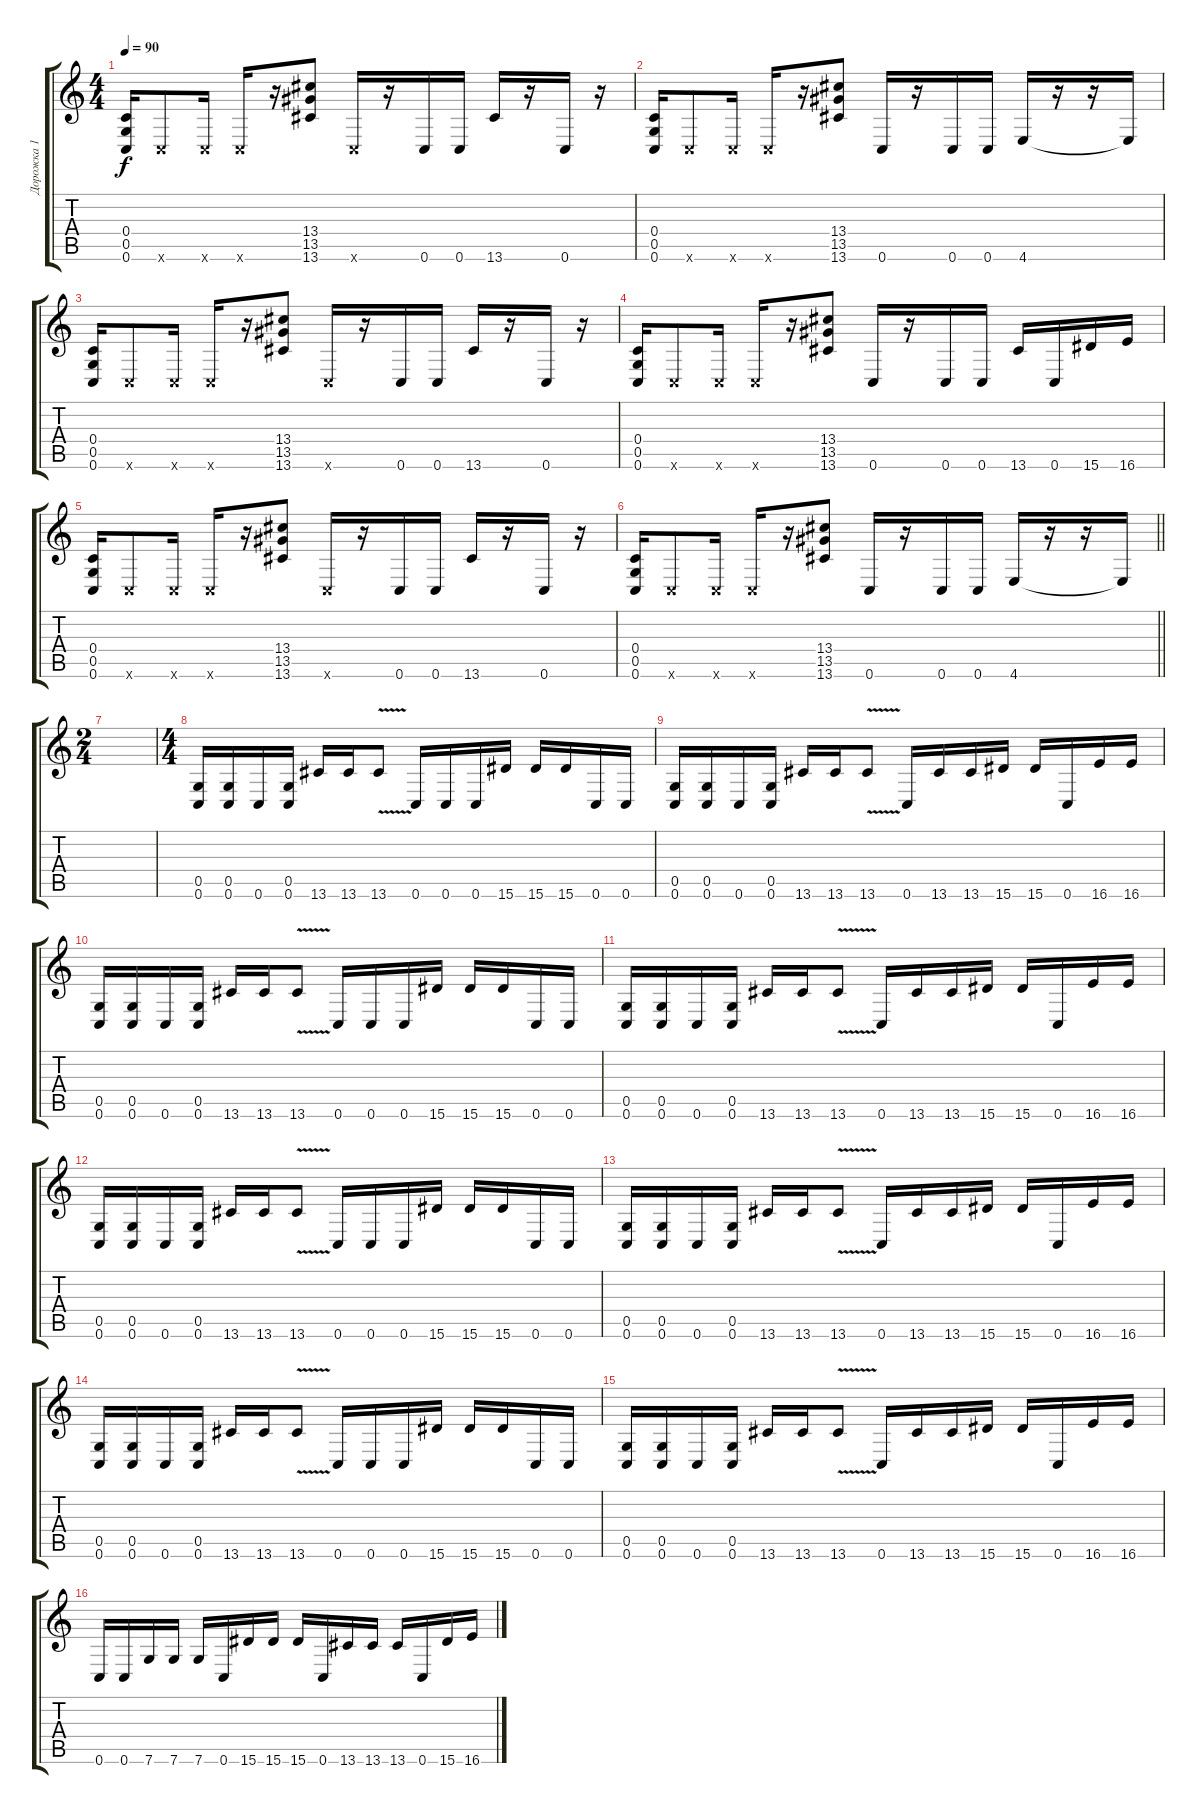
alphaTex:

\track ("Дорожка 1" "Дорожка 1") {instrument distortionguitar}
\staff {score tabs}
\tuning (D4 A3 F3 C3 G2 C2) {hide}
\ts (4 4)
\tempo 90
\clef g2
\ks c
(0.4 0.5 0.6).16{dy f} 0.6{x}.8 0.6{x}.16 0.6{x}.16 r.16 (13.4 13.5 13.6).8 0.6{x}.16 r.16 0.6.16 0.6.16 13.6.16 r.16 0.6.16 r.16 |
(0.4 0.5 0.6).16 0.6{x}.8 0.6{x}.16 0.6{x}.16 r.16 (13.4 13.5 13.6).8 0.6.16 r.16 0.6.16 0.6.16 4.6.16 r.16 r.16 4.6{t}.16 |
(0.4 0.5 0.6).16 0.6{x}.8 0.6{x}.16 0.6{x}.16 r.16 (13.4 13.5 13.6).8 0.6{x}.16 r.16 0.6.16 0.6.16 13.6.16 r.16 0.6.16 r.16 |
(0.4 0.5 0.6).16 0.6{x}.8 0.6{x}.16 0.6{x}.16 r.16 (13.4 13.5 13.6).8 0.6.16 r.16 0.6.16 0.6.16 13.6.16 0.6.16 15.6.16 16.6.16 |
(0.4 0.5 0.6).16 0.6{x}.8 0.6{x}.16 0.6{x}.16 r.16 (13.4 13.5 13.6).8 0.6{x}.16 r.16 0.6.16 0.6.16 13.6.16 r.16 0.6.16 r.16 |
\barLineRight lightlight
(0.4 0.5 0.6).16 0.6{x}.8 0.6{x}.16 0.6{x}.16 r.16 (13.4 13.5 13.6).8 0.6.16 r.16 0.6.16 0.6.16 4.6.16 r.16 r.16 4.6{t}.16 |
\ts (2 4)
|
\ts (4 4)
(0.5 0.6).16 (0.5 0.6).16 0.6.16 (0.5 0.6).16 13.6.16 13.6.16 13.6{v}.8 0.6.16 0.6.16 0.6.16 15.6.16 15.6.16 15.6.16 0.6.16 0.6.16 |
(0.5 0.6).16 (0.5 0.6).16 0.6.16 (0.5 0.6).16 13.6.16 13.6.16 13.6{v}.8 0.6.16 13.6.16 13.6.16 15.6.16 15.6.16 0.6.16 16.6.16 16.6.16 |
(0.5 0.6).16 (0.5 0.6).16 0.6.16 (0.5 0.6).16 13.6.16 13.6.16 13.6{v}.8 0.6.16 0.6.16 0.6.16 15.6.16 15.6.16 15.6.16 0.6.16 0.6.16 |
(0.5 0.6).16 (0.5 0.6).16 0.6.16 (0.5 0.6).16 13.6.16 13.6.16 13.6{v}.8 0.6.16 13.6.16 13.6.16 15.6.16 15.6.16 0.6.16 16.6.16 16.6.16 |
(0.5 0.6).16 (0.5 0.6).16 0.6.16 (0.5 0.6).16 13.6.16 13.6.16 13.6{v}.8 0.6.16 0.6.16 0.6.16 15.6.16 15.6.16 15.6.16 0.6.16 0.6.16 |
(0.5 0.6).16 (0.5 0.6).16 0.6.16 (0.5 0.6).16 13.6.16 13.6.16 13.6{v}.8 0.6.16 13.6.16 13.6.16 15.6.16 15.6.16 0.6.16 16.6.16 16.6.16 |
(0.5 0.6).16 (0.5 0.6).16 0.6.16 (0.5 0.6).16 13.6.16 13.6.16 13.6{v}.8 0.6.16 0.6.16 0.6.16 15.6.16 15.6.16 15.6.16 0.6.16 0.6.16 |
(0.5 0.6).16 (0.5 0.6).16 0.6.16 (0.5 0.6).16 13.6.16 13.6.16 13.6{v}.8 0.6.16 13.6.16 13.6.16 15.6.16 15.6.16 0.6.16 16.6.16 16.6.16 |
0.6.16 0.6.16 7.6.16 7.6.16 7.6.16 0.6.16 15.6.16 15.6.16 15.6.16 0.6.16 13.6.16 13.6.16 13.6.16 0.6.16 15.6.16 16.6.16
